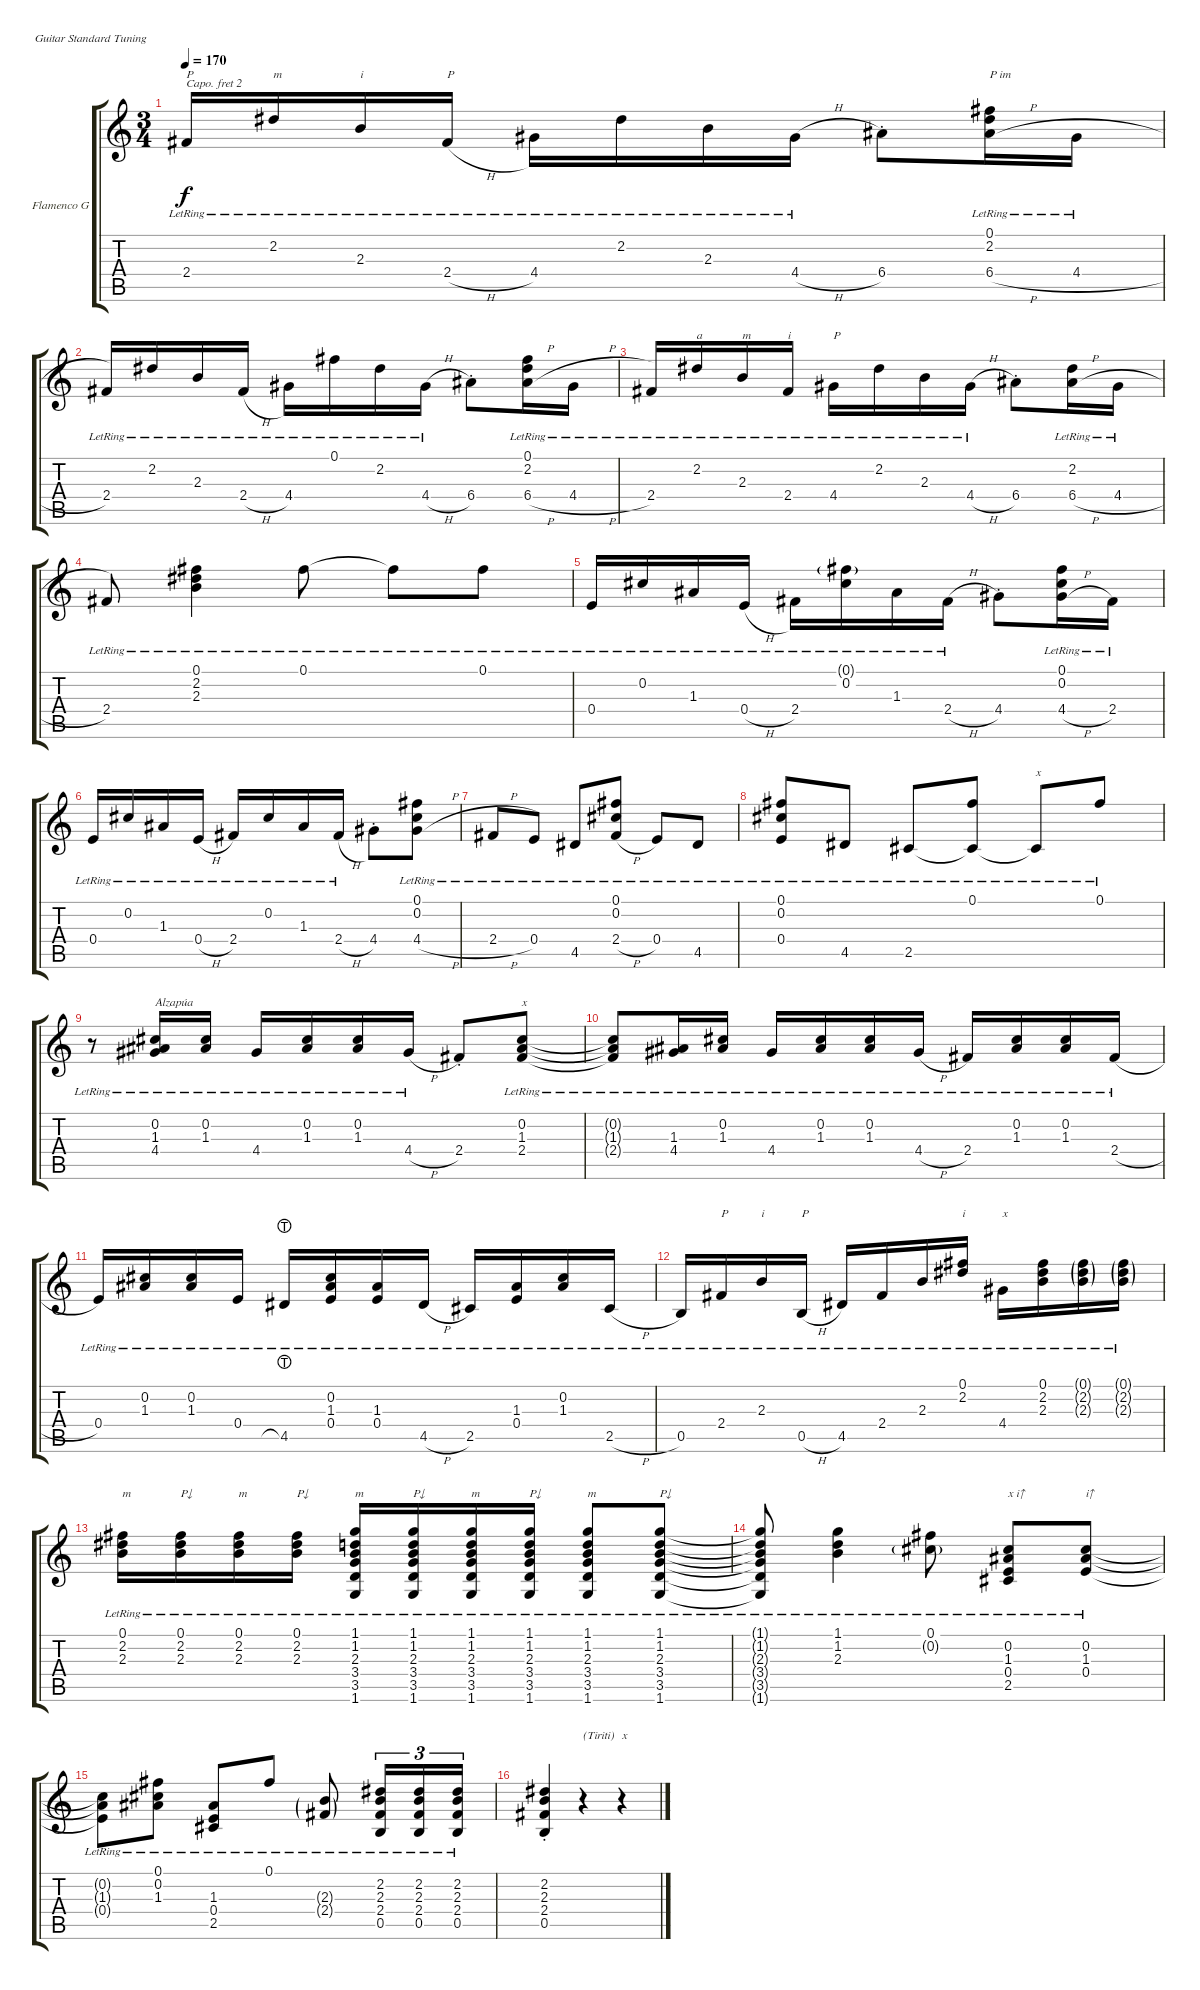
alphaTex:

\defaultSystemsLayout 4
\bracketExtendMode groupsimilarinstruments
\firstSystemTrackNameOrientation horizontal
\otherSystemsTrackNameOrientation horizontal
\track ("Flamenco Guitar" "Flamenco G") {instrument acousticguitarnylon}
\staff {score tabs}
\capo 2
\tuning (E4 B3 G3 D3 A2 E2)
\ts (3 4)
\tempo 170
\clef g2
\ks c
2.4{lr}.16{txt "P" dy f} 2.2{lr}.16{txt "m"} 2.3{lr}.16{txt "i"} 2.4{h lr}.16{txt "P"} 4.4{lr}.16 2.2{lr}.16 2.3{lr}.16 4.4{h lr}.16 6.4{st}.8 (0.1{lr} 6.4{h lr} 2.2{lr}).16{txt "P im"} 4.4{h lr}.16 |
2.4{lr}.16 2.2{lr}.16 2.3{lr}.16 2.4{h lr}.16 4.4{lr}.16 0.1{lr}.16 2.2{lr}.16 4.4{h lr}.16 6.4{st}.8 (6.4{h lr} 2.2{lr} 0.1{lr}).16 4.4{h lr}.16 |
2.4{lr}.16 2.2{lr}.16{txt "a"} 2.3{lr}.16{txt "m"} 2.4{lr}.16{txt "i"} 4.4{lr}.16{txt "P"} 2.2{lr}.16 2.3{lr}.16 4.4{h lr}.16 6.4{st}.8 (6.4{h lr} 2.2{lr}).16 4.4{h lr}.16 |
2.4{lr}.8 (2.2{lr} 0.1{lr} 2.3{lr}).4 0.1{lr}.8 0.1{lr t}.8 0.1{lr}.8 |
0.4{lr}.16 0.2{lr}.16 1.3{lr}.16 0.4{h lr}.16 2.4{lr}.16 (0.1{g lr} 0.2{lr}).16 1.3{lr}.16 2.4{h lr}.16 4.4{st}.8 (0.1{lr} 0.2{lr} 4.4{h lr}).16 2.4{lr}.16 |
0.4{lr}.16 0.2{lr}.16 1.3{lr}.16 0.4{h lr}.16 2.4{lr}.16 0.2{lr}.16 1.3{lr}.16 2.4{h lr}.16 4.4{st}.8 (0.1{lr} 0.2{lr} 4.4{h lr}).8 |
2.4{h lr}.8 0.4{lr}.8 4.5{lr}.8 (2.4{h lr} 0.1{lr} 0.2{lr}).8 0.4{lr}.8 4.5{lr}.8 |
(0.4{lr} 0.1{lr} 0.2{lr}).8 4.5{lr}.8 2.5{lr}.8 (0.1{lr} 2.5{lr t}).8 2.5{lr t}.8{txt "x"} 0.1{lr}.8 |
\scale
0.259636 r.8 (4.4{lr} 1.3{lr} 0.2{lr}).16{txt "Alzapúa"} (1.3{lr} 0.2{lr}).16 4.4{lr}.16 (0.2{lr} 1.3{lr}).16 (0.2{lr} 1.3{lr}).16 4.4{h lr}.16 2.4{st}.8 (2.4{lr} 1.3{lr} 0.2{lr}).8{txt "x"} |
\scale
0.248508 (2.4{lr t} 1.3{lr t} 0.2{lr t}).8 (4.4{lr} 1.3{lr}).16 (0.2{lr} 1.3{lr}).16 4.4{lr}.16 (1.3{lr} 0.2{lr}).16 (0.2{lr} 1.3{lr}).16 4.4{h lr}.16 2.4{lr}.16 (1.3{lr} 0.2{lr}).16 (1.3{lr} 0.2{lr}).16 2.4{h lr}.16 |
\scale
0.263566 0.4{lr}.16 (1.3{lr} 0.2{lr}).16 (0.2{lr} 1.3{lr}).16 0.4{lr}.16 4.5{lht lr}.16 (0.4{lr} 1.3{lr} 0.2{lr}).16 (1.3{lr} 0.4{lr}).16 4.5{h lr}.16 2.5{lr}.16 (0.4{lr} 1.3{lr}).16 (0.2{lr} 1.3{lr}).16 2.5{h lr}.16 |
\scale
0.228143 0.5{lr}.16 2.4{lr}.16{txt "P"} 2.3{lr}.16{txt "i"} 0.5{h lr}.16{txt "P"} 4.5{lr}.16 2.4{lr}.16 2.3{lr}.16 (2.2{lr} 0.1{lr}).16{txt "i"} 4.4{lr}.16{txt "x"} (0.1{lr} 2.2{lr} 2.3{lr}).16 (0.1{g lr} 2.2{g lr} 2.3{g lr}).16 (0.1{g lr} 2.2{g lr} 2.3{g lr}).16 |
\scale
0.350205 (2.3{lr} 2.2{lr} 0.1{lr}).16{txt "m"} (2.3{lr} 2.2{lr} 0.1{lr}).16{txt "P↓"} (2.3{lr} 2.2{lr} 0.1{lr}).16{txt "m"} (2.3{lr} 2.2{lr} 0.1{lr}).16{txt "P↓"} (1.6{lr} 3.5{lr} 3.4{lr} 2.3{lr} 1.2{lr} 1.1{lr}).16{txt "m"} (1.6{lr} 3.5{lr} 3.4{lr} 2.3{lr} 1.2{lr} 1.1{lr}).16{txt "P↓"} (1.6{lr} 3.5{lr} 3.4{lr} 2.3{lr} 1.2{lr} 1.1{lr}).16{txt "m"} (1.6{lr} 3.5{lr} 3.4{lr} 2.3{lr} 1.2{lr} 1.1{lr}).16{txt "P↓"} (1.6{lr} 3.5{lr} 3.4{lr} 2.3{lr} 1.2{lr} 1.1{lr}).8{txt "m"} (1.6{lr} 3.5{lr} 3.4{lr} 2.3{lr} 1.2{lr} 1.1{lr}).8{txt "P↓"} |
\scale
0.232558 (1.1{lr t} 1.6{lr t} 3.5{lr t} 3.4{lr t} 2.3{lr t} 1.2{lr t}).8 (1.1{lr} 1.2{lr} 2.3{lr}).4 (0.1{lr} 0.2{g lr}).8 (2.5{lr} 0.4{lr} 1.3{lr} 0.2{lr}).8{txt "x i↑"} (0.4{lr} 1.3{lr} 0.2{lr}).8{txt "i↑"} |
\scale
0.260291 (0.2{lr t} 1.3{lr t} 0.4{lr t}).8 (0.1{lr} 0.2{lr} 1.3{lr}).8 (2.5{lr} 0.4{lr} 1.3{lr}).8 0.1{lr}.8 (2.3{g lr} 2.4{g lr}).8 (0.5{lr} 2.4{lr} 2.3{lr} 2.2{lr}).16{tu (3 2)} (0.5{lr} 2.4{lr} 2.3{lr} 2.2{lr}).16{tu (3 2)} (0.5{lr} 2.4{lr} 2.3{lr} 2.2{lr}).16{tu (3 2)} |
\scale
0.156642 (0.5{st} 2.4{st} 2.3{st} 2.2{st}).4 r.4{txt "(Tiriti)"} r.4{txt "x"}
